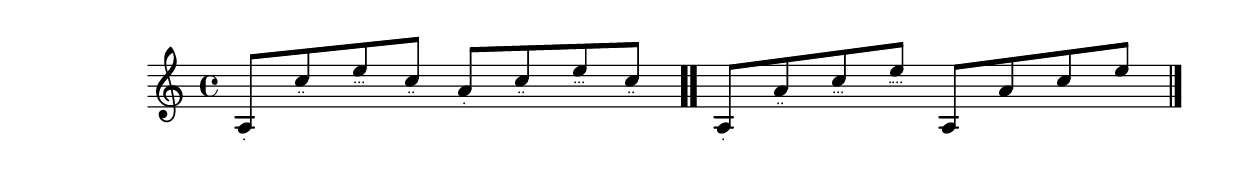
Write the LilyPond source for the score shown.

\version "2.24.3"
\language "english"

#(define RH rightHandFinger)

\layout {
  ragged-right = ##f
}

\relative {
  \set strokeFingerOrientations = #'(down)
  \override StrokeFinger.staff-padding = #'()
  \override StrokeFinger.digit-names = ##("." ".." "..." "....")
  a8\RH 1 c'\RH 2 e\RH 3 c\RH 2 a\RH 1 ^[ c\RH 2 e\RH 3 c\RH 2]
  \bar ".."
  a,\RH 1 a'\RH 2 c\RH 3 e\RH 4
  a,, a' c e
  \bar "|."
}
